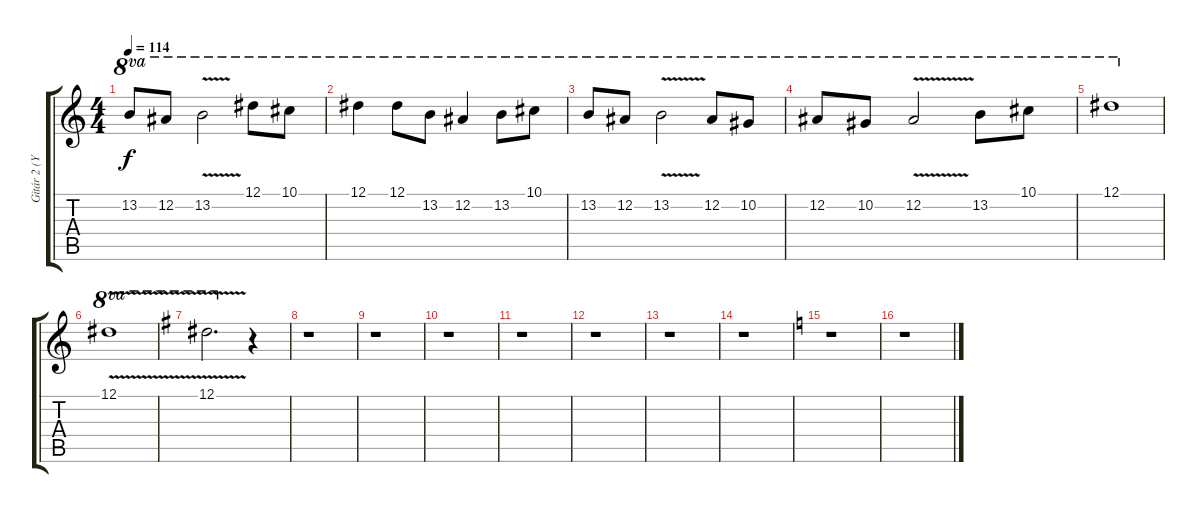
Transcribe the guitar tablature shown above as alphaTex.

\track ("Gitár 2 (Yngwie Malmsteen)" "Gitár 2 (Y") {instrument distortionguitar}
\staff {score tabs}
\tuning (Eb4 Bb3 Gb3 Db3 Ab2 Eb2) {hide}
\ts (4 4)
\tempo 114
\clef g2
\ks c
13.2.8{ot 8va dy f} 12.2.8{ot 8va} 13.2{v}.2{ot 8va} 12.1.8{ot 8va} 10.1.8{ot 8va} |
12.1.4{ot 8va} 12.1.8{ot 8va} 13.2.8{ot 8va} 12.2.4{ot 8va} 13.2.8{ot 8va} 10.1.8{ot 8va} |
13.2.8{ot 8va} 12.2.8{ot 8va} 13.2{v}.2{ot 8va} 12.2.8{ot 8va} 10.2.8{ot 8va} |
12.2.8{ot 8va} 10.2.8{ot 8va} 12.2{v}.2{ot 8va} 13.2.8{ot 8va} 10.1.8{ot 8va} |
12.1.1{ot 8va} |
12.1{v}.1{ot 8va} |
\ks g
12.1{v}.2{d ot 8va} r.4 |
r.1 |
r.1 |
r.1 |
r.1 |
r.1 |
r.1 |
r.1 |
\ks c
r.1 |
r.1
